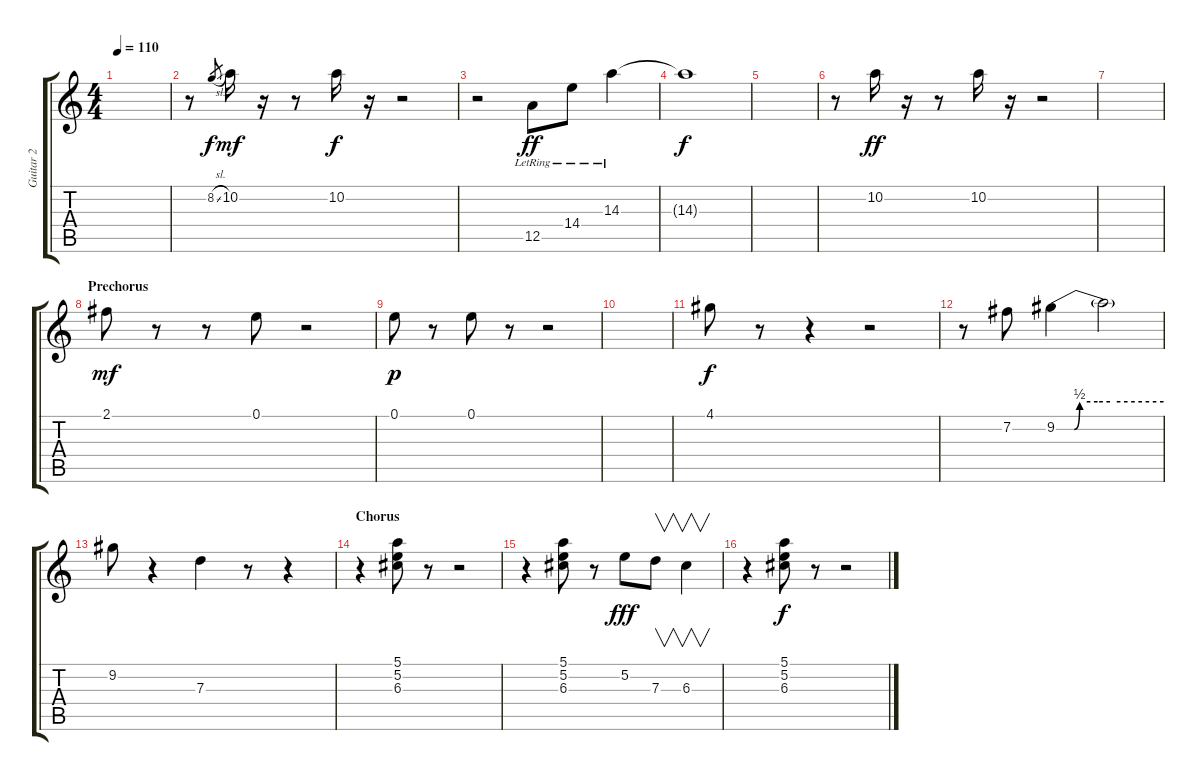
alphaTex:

\track ("Guitar 2" "Guitar 2") {instrument electricguitarclean}
\staff {score tabs}
\tuning (E4 B3 G3 D3 A2 E2) {hide}
\ts (4 4)
\tempo 110
\clef g2
\ks c
|
r.8 8.2{sl}.8{gr} 10.2.16{dy mf} r.16 r.8 10.2.16{dy f} r.16 r.2 |
r.2 12.5{lr}.8{dy ff} 14.4{lr}.8 14.3{lr}.4 |
14.3{t}.1{dy f} |
|
r.8 10.2.16{dy ff} r.16 r.8 10.2.16 r.16 r.2 |
|
\section ("" "Prechorus")
2.1.8{dy mf} r.8 r.8 0.1.8 r.2 |
0.1.8{dy p} r.8 0.1.8 r.8 r.2 |
|
4.1.8{dy f} r.8 r.4 r.2 |
r.8 7.2.8 9.2{be (custom 0 0 10 0 13 2 23 2 30 2 60 2)}.4 9.2{t}.2 |
9.2.8 r.4 7.3.4 r.8 r.4 |
\section ("" "Chorus")
r.4 (5.1 5.2 6.3).8 r.8 r.2 |
r.4 (5.1 5.2 6.3).8 r.8 5.2.8{dy fff} 7.3.8{v} 6.3.4{v} |
r.4 (5.1 5.2 6.3).8{dy f} r.8 r.2
